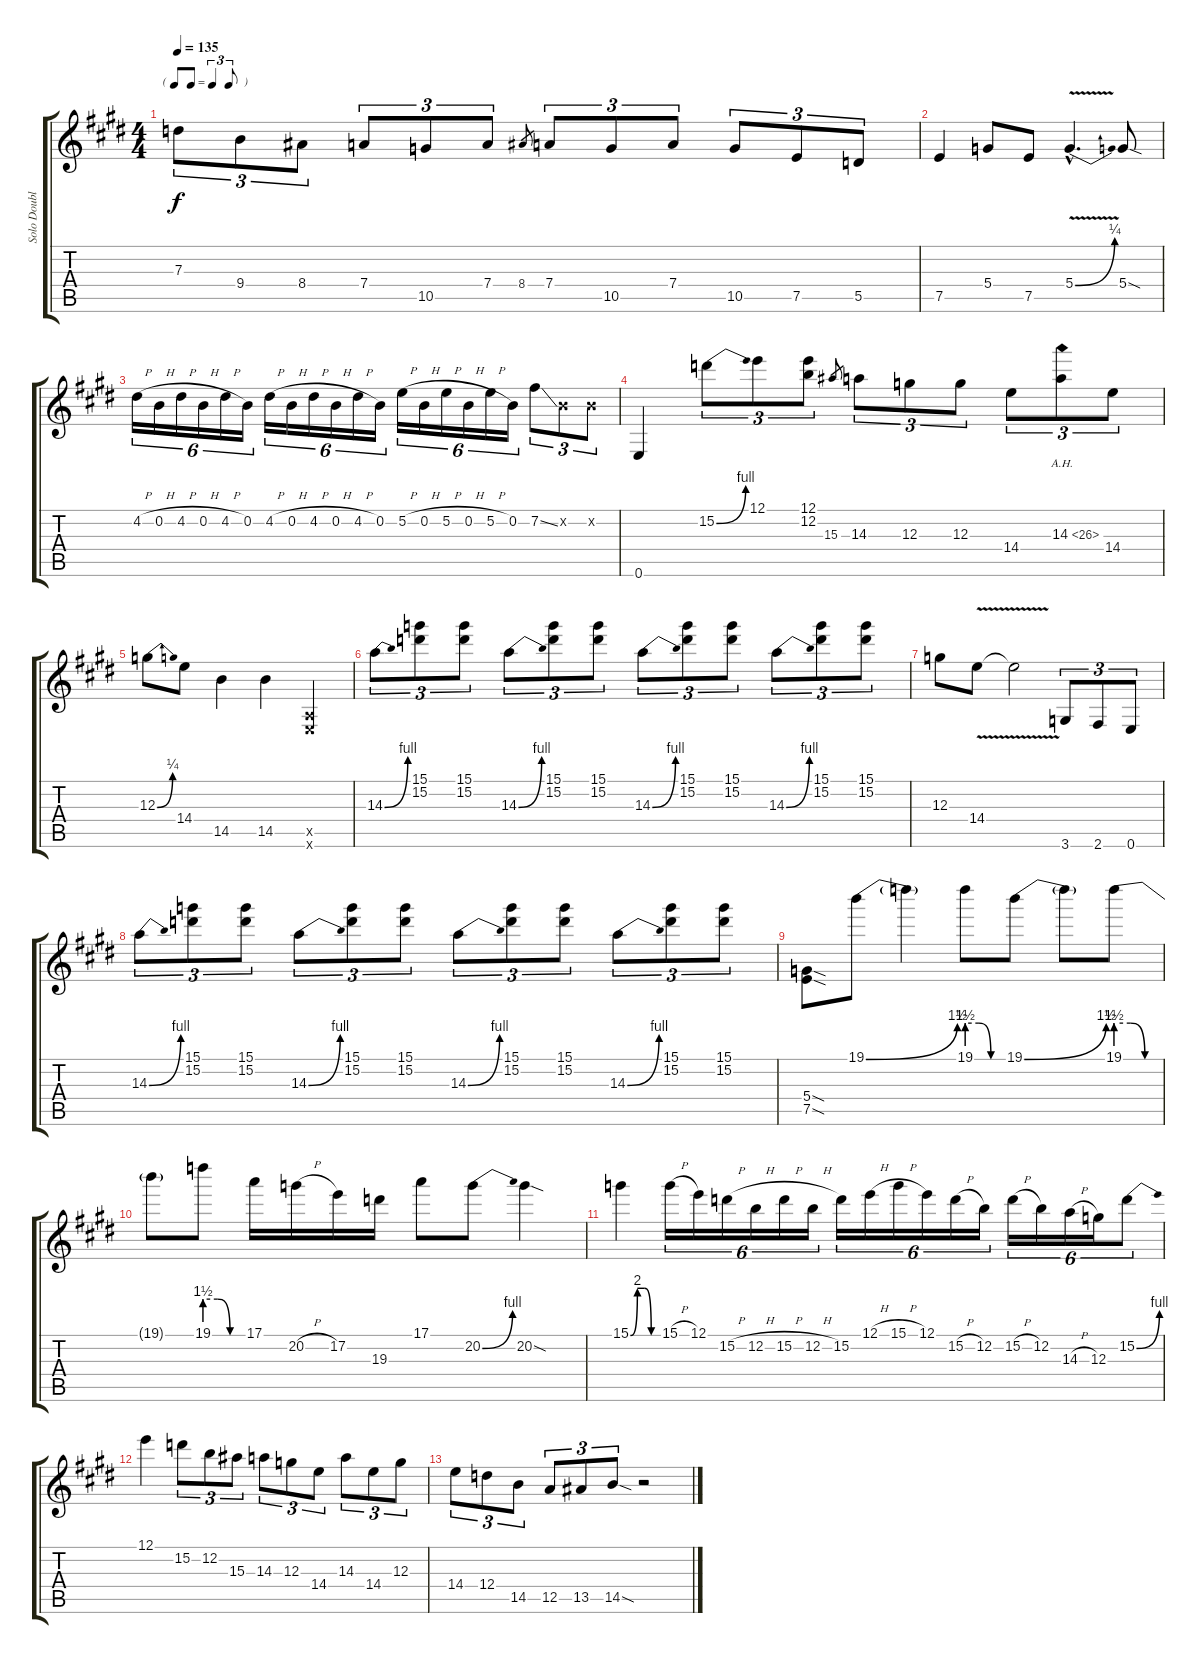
\track ("Solo Doubled" "Solo Doubl") {instrument overdrivenguitar}
\staff {score tabs}
\tuning (E4 B3 G3 D3 A2 E2) {hide}
\ts (4 4)
\tf triplet8th
\tempo 135
\clef g2
\ks e
7.3.8{tu (3 2) dy f} 9.4.8{tu (3 2)} 8.4.8{tu (3 2)} 7.4.8{tu (3 2)} 10.5.8{tu (3 2)} 7.4.8{tu (3 2)} 8.4.8{gr} 7.4.8{tu (3 2)} 10.5.8{tu (3 2)} 7.4.8{tu (3 2)} 10.5.8{tu (3 2)} 7.5.8{tu (3 2)} 5.5.8{tu (3 2)} |
7.5.4 5.4.8 7.5.8 5.4{be (bend 0 0 60 1) v hac}.4{d} 5.4{sod}.8 |
4.2{h}.16{tu (6 4)} 0.2{h}.16{tu (6 4)} 4.2{h}.16{tu (6 4)} 0.2{h}.16{tu (6 4)} 4.2{h}.16{tu (6 4)} 0.2.16{tu (6 4)} 4.2{h}.16{tu (6 4)} 0.2{h}.16{tu (6 4)} 4.2{h}.16{tu (6 4)} 0.2{h}.16{tu (6 4)} 4.2{h}.16{tu (6 4)} 0.2.16{tu (6 4)} 5.2{h}.16{tu (6 4)} 0.2{h}.16{tu (6 4)} 5.2{h}.16{tu (6 4)} 0.2{h}.16{tu (6 4)} 5.2{h}.16{tu (6 4)} 0.2.16{tu (6 4)} 7.2{ss}.8{tu (3 2)} 0.2{x}.8{tu (3 2)} 0.2{x}.8{tu (3 2)} |
0.6.4 15.2{be (bend 0 0 60 4)}.8{tu (3 2)} 12.1.8{tu (3 2)} (12.1 12.2).8{tu (3 2)} 15.3.8{gr} 14.3.8{tu (3 2)} 12.3.8{tu (3 2)} 12.3.8{tu (3 2)} 14.4.8{tu (3 2)} 14.3{ah 12}.8{tu (3 2)} 14.4.8{tu (3 2)} |
12.3{be (bend 0 0 60 1)}.8 14.4.8 14.5.4 14.5.4 (0.5{x} 0.6{x}).4 |
14.3{be (bend 0 0 60 4)}.8{tu (3 2)} (15.1 15.2).8{tu (3 2)} (15.1 15.2).8{tu (3 2)} 14.3{be (bend 0 0 60 4)}.8{tu (3 2)} (15.1 15.2).8{tu (3 2)} (15.1 15.2).8{tu (3 2)} 14.3{be (bend 0 0 60 4)}.8{tu (3 2)} (15.1 15.2).8{tu (3 2)} (15.1 15.2).8{tu (3 2)} 14.3{be (bend 0 0 60 4)}.8{tu (3 2)} (15.1 15.2).8{tu (3 2)} (15.1 15.2).8{tu (3 2)} |
12.3.8 14.4{v}.8 14.4{t}.2 3.6.8{tu (3 2)} 2.6.8{tu (3 2)} 0.6.8{tu (3 2)} |
14.3{be (bend 0 0 60 4)}.8{tu (3 2)} (15.1 15.2).8{tu (3 2)} (15.1 15.2).8{tu (3 2)} 14.3{be (bend 0 0 60 4)}.8{tu (3 2)} (15.1 15.2).8{tu (3 2)} (15.1 15.2).8{tu (3 2)} 14.3{be (bend 0 0 60 4)}.8{tu (3 2)} (15.1 15.2).8{tu (3 2)} (15.1 15.2).8{tu (3 2)} 14.3{be (bend 0 0 60 4)}.8{tu (3 2)} (15.1 15.2).8{tu (3 2)} (15.1 15.2).8{tu (3 2)} |
(5.4{sod} 7.5{sod}).8 19.1{be (bend 0 0 60 6)}.8 19.1{t}.4 19.1{be (custom 0 6 20 6 40 0 60 0)}.8 19.1{be (bend 0 0 60 6)}.8 19.1{t}.8 19.1{be (custom 0 6 20 6 40 0 60 0)}.8 |
19.1{t}.8 19.1{be (custom 0 6 20 6 40 0 60 0)}.8 17.1.16 20.2{h}.16 17.2.16 19.3.16 17.1.8 20.2{be (bend 0 0 60 4)}.8 20.2{sod}.4 |
15.1{be (custom 0 0 15 8 30 8 45 0 60 0)}.4 15.1{h}.16{tu (6 4)} 12.1.16{tu (6 4)} 15.2{h}.16{tu (6 4)} 12.2{h}.16{tu (6 4)} 15.2{h}.16{tu (6 4)} 12.2{h}.16{tu (6 4)} 15.2.16{tu (6 4)} 12.1{h}.16{tu (6 4)} 15.1{h}.16{tu (6 4)} 12.1.16{tu (6 4)} 15.2{h}.16{tu (6 4)} 12.2.16{tu (6 4)} 15.2{h}.16{tu (6 4)} 12.2.16{tu (6 4)} 14.3{h}.16{tu (6 4)} 12.3.16{tu (6 4)} 15.2{be (bend 0 0 60 4)}.8{tu (6 4)} |
12.1.4 15.2.8{tu (3 2)} 12.2.8{tu (3 2)} 15.3.8{tu (3 2)} 14.3.8{tu (3 2)} 12.3.8{tu (3 2)} 14.4.8{tu (3 2)} 14.3.8{tu (3 2)} 14.4.8{tu (3 2)} 12.3.8{tu (3 2)} |
14.4.8{tu (3 2)} 12.4.8{tu (3 2)} 14.5.8{tu (3 2)} 12.5.8{tu (3 2)} 13.5.8{tu (3 2)} 14.5{sod}.8{tu (3 2)} r.2
